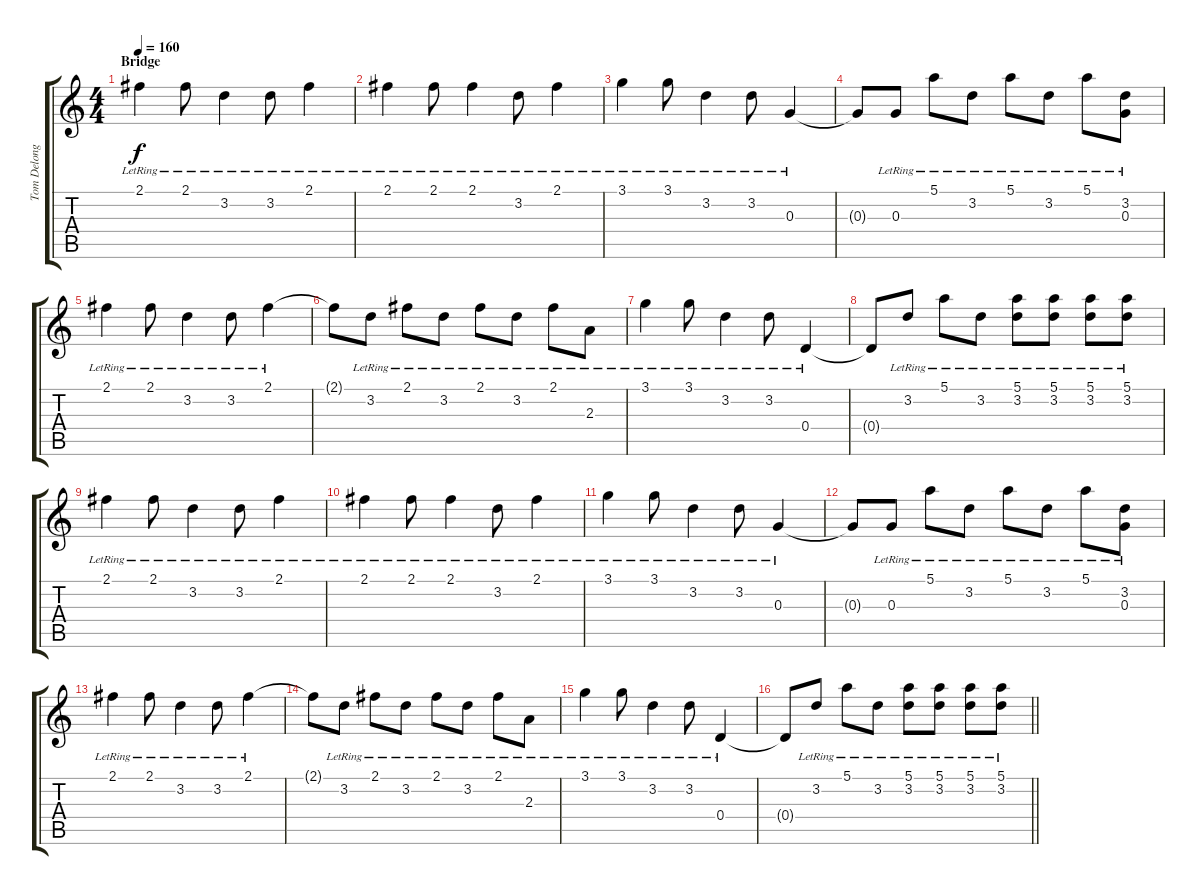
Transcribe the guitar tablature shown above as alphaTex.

\track ("Tom Delonge - Guitar" "Tom Delong") {instrument electricguitarclean}
\staff {score tabs}
\tuning (E4 B3 G3 D3 A2 E2) {hide}
\ts (4 4)
\section ("" "Bridge")
\tempo 160
\clef g2
\ks c
2.1{lr}.4{dy f} 2.1{lr}.8 3.2{lr}.4 3.2{lr}.8 2.1{lr}.4 |
2.1{lr}.4 2.1{lr}.8 2.1{lr}.4 3.2{lr}.8 2.1{lr}.4 |
3.1{lr}.4 3.1{lr}.8 3.2{lr}.4 3.2{lr}.8 0.3{lr}.4 |
0.3{t}.8 0.3{lr}.8 5.1{lr}.8 3.2{lr}.8 5.1{lr}.8 3.2{lr}.8 5.1{lr}.8 (3.2{lr} 0.3{lr}).8 |
2.1{lr}.4 2.1{lr}.8 3.2{lr}.4 3.2{lr}.8 2.1{lr}.4 |
2.1{t}.8 3.2{lr}.8 2.1{lr}.8 3.2{lr}.8 2.1{lr}.8 3.2{lr}.8 2.1{lr}.8 2.3{lr}.8 |
3.1{lr}.4 3.1{lr}.8 3.2{lr}.4 3.2{lr}.8 0.4{lr}.4 |
0.4{t}.8 3.2{lr}.8 5.1{lr}.8 3.2{lr}.8 (5.1{lr} 3.2{lr}).8 (5.1{lr} 3.2{lr}).8 (5.1{lr} 3.2{lr}).8 (5.1{lr} 3.2{lr}).8 |
2.1{lr}.4 2.1{lr}.8 3.2{lr}.4 3.2{lr}.8 2.1{lr}.4 |
2.1{lr}.4 2.1{lr}.8 2.1{lr}.4 3.2{lr}.8 2.1{lr}.4 |
3.1{lr}.4 3.1{lr}.8 3.2{lr}.4 3.2{lr}.8 0.3{lr}.4 |
0.3{t}.8 0.3{lr}.8 5.1{lr}.8 3.2{lr}.8 5.1{lr}.8 3.2{lr}.8 5.1{lr}.8 (3.2{lr} 0.3{lr}).8 |
2.1{lr}.4 2.1{lr}.8 3.2{lr}.4 3.2{lr}.8 2.1{lr}.4 |
2.1{t}.8 3.2{lr}.8 2.1{lr}.8 3.2{lr}.8 2.1{lr}.8 3.2{lr}.8 2.1{lr}.8 2.3{lr}.8 |
3.1{lr}.4 3.1{lr}.8 3.2{lr}.4 3.2{lr}.8 0.4{lr}.4 |
\barLineRight lightlight
0.4{t}.8 3.2{lr}.8 5.1{lr}.8 3.2{lr}.8 (5.1{lr} 3.2{lr}).8 (5.1{lr} 3.2{lr}).8 (5.1{lr} 3.2{lr}).8 (5.1{lr} 3.2{lr}).8
